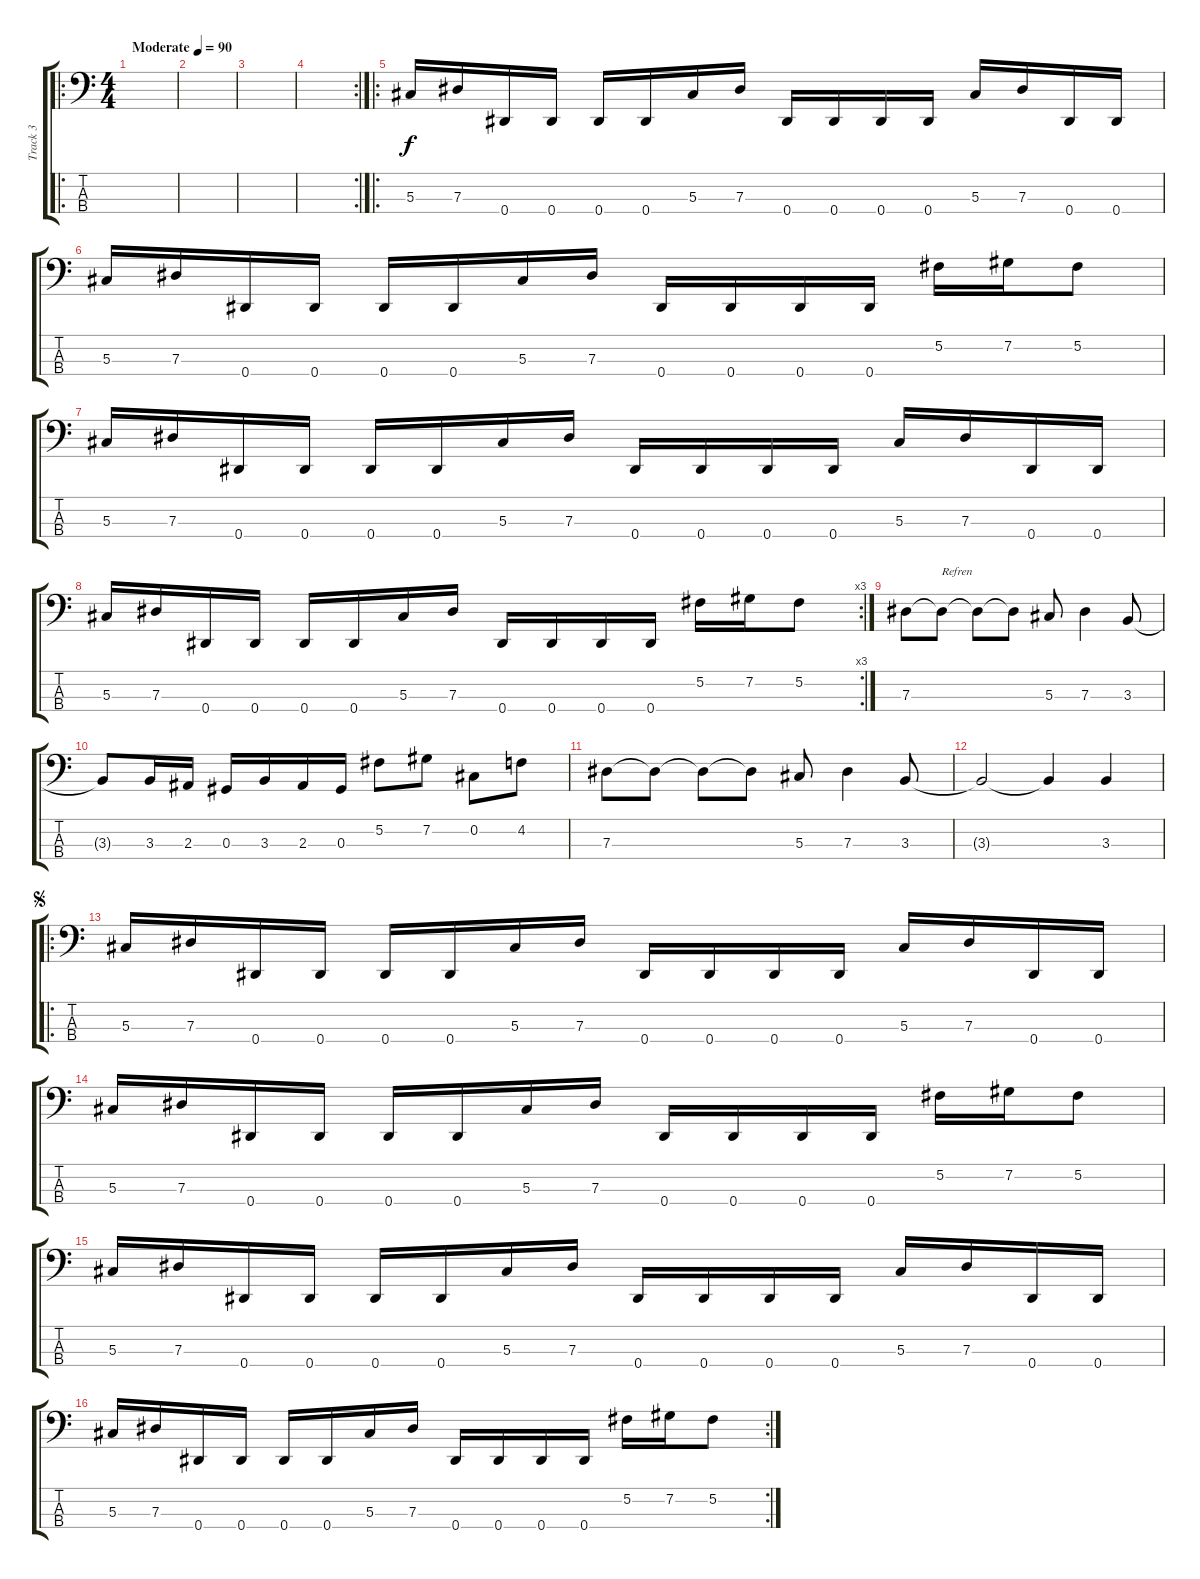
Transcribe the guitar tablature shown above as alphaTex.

\track ("Track 3" "Track 3") {instrument electricbassfinger}
\staff {score tabs}
\tuning (Gb2 Db2 Ab1 Eb1) {hide}
\ro
\ts (4 4)
\tempo (90 "Moderate")
\clef f4
\ks c
|
|
|
\rc 2
|
\ro
5.3.16 7.3.16 0.4.16 0.4.16 0.4.16 0.4.16 5.3.16 7.3.16 0.4.16 0.4.16 0.4.16 0.4.16 5.3.16 7.3.16 0.4.16 0.4.16 |
5.3.16 7.3.16 0.4.16 0.4.16 0.4.16 0.4.16 5.3.16 7.3.16 0.4.16 0.4.16 0.4.16 0.4.16 5.2.16 7.2.16 5.2.8 |
5.3.16 7.3.16 0.4.16 0.4.16 0.4.16 0.4.16 5.3.16 7.3.16 0.4.16 0.4.16 0.4.16 0.4.16 5.3.16 7.3.16 0.4.16 0.4.16 |
\rc 3
5.3.16 7.3.16 0.4.16 0.4.16 0.4.16 0.4.16 5.3.16 7.3.16 0.4.16 0.4.16 0.4.16 0.4.16 5.2.16 7.2.16 5.2.8 |
7.3.8 7.3{t}.8{txt "Refren"} 7.3{t}.8 7.3{t}.8 5.3.8 7.3.4 3.3.8 |
3.3{t}.8 3.3.16 2.3.16 0.3.16 3.3.16 2.3.16 0.3.16 5.2.8 7.2.8 0.2.8 4.2.8 |
7.3.8 7.3{t}.8 7.3{t}.8 7.3{t}.8 5.3.8 7.3.4 3.3.8 |
3.3{t}.2 3.3{t}.4 3.3.4 |
\ro
\jump segno
5.3.16 7.3.16 0.4.16 0.4.16 0.4.16 0.4.16 5.3.16 7.3.16 0.4.16 0.4.16 0.4.16 0.4.16 5.3.16 7.3.16 0.4.16 0.4.16 |
5.3.16 7.3.16 0.4.16 0.4.16 0.4.16 0.4.16 5.3.16 7.3.16 0.4.16 0.4.16 0.4.16 0.4.16 5.2.16 7.2.16 5.2.8 |
5.3.16 7.3.16 0.4.16 0.4.16 0.4.16 0.4.16 5.3.16 7.3.16 0.4.16 0.4.16 0.4.16 0.4.16 5.3.16 7.3.16 0.4.16 0.4.16 |
\rc 2
5.3.16 7.3.16 0.4.16 0.4.16 0.4.16 0.4.16 5.3.16 7.3.16 0.4.16 0.4.16 0.4.16 0.4.16 5.2.16 7.2.16 5.2.8
